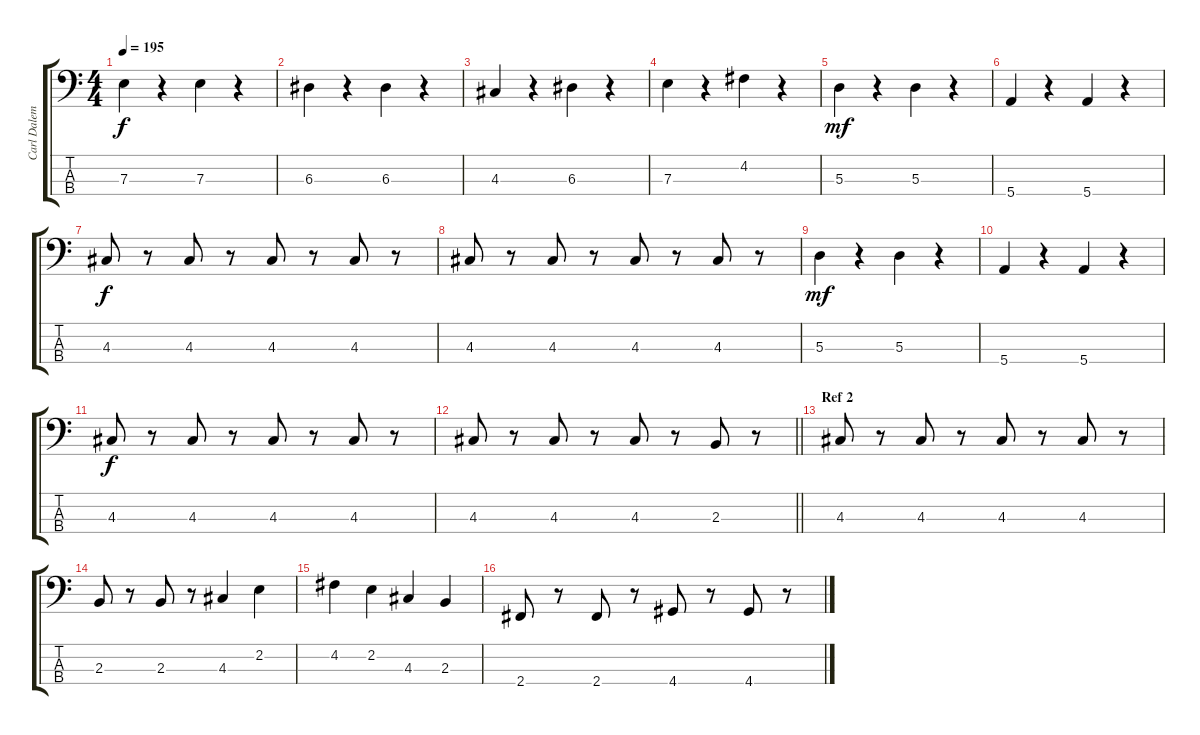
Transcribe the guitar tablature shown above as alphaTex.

\track ("Carl Dalemo (bass)" "Carl Dalem") {instrument electricbasspick}
\staff {score tabs}
\tuning (G2 D2 A1 E1) {hide}
\ts (4 4)
\tempo 195
\clef f4
\ks c
7.3.4{dy f} r.4 7.3.4 r.4 |
6.3.4 r.4 6.3.4 r.4 |
4.3.4 r.4 6.3.4 r.4 |
7.3.4 r.4 4.2.4 r.4 |
5.3.4{dy mf} r.4 5.3.4 r.4 |
5.4.4 r.4 5.4.4 r.4 |
4.3.8{dy f} r.8 4.3.8 r.8 4.3.8 r.8 4.3.8 r.8 |
4.3.8 r.8 4.3.8 r.8 4.3.8 r.8 4.3.8 r.8 |
5.3.4{dy mf} r.4 5.3.4 r.4 |
5.4.4 r.4 5.4.4 r.4 |
4.3.8{dy f} r.8 4.3.8 r.8 4.3.8 r.8 4.3.8 r.8 |
\barLineRight lightlight
4.3.8 r.8 4.3.8 r.8 4.3.8 r.8 2.3.8 r.8 |
\section ("" "Ref 2")
4.3.8 r.8 4.3.8 r.8 4.3.8 r.8 4.3.8 r.8 |
2.3.8 r.8 2.3.8 r.8 4.3.4 2.2.4 |
4.2.4 2.2.4 4.3.4 2.3.4 |
2.4.8 r.8 2.4.8 r.8 4.4.8 r.8 4.4.8 r.8
